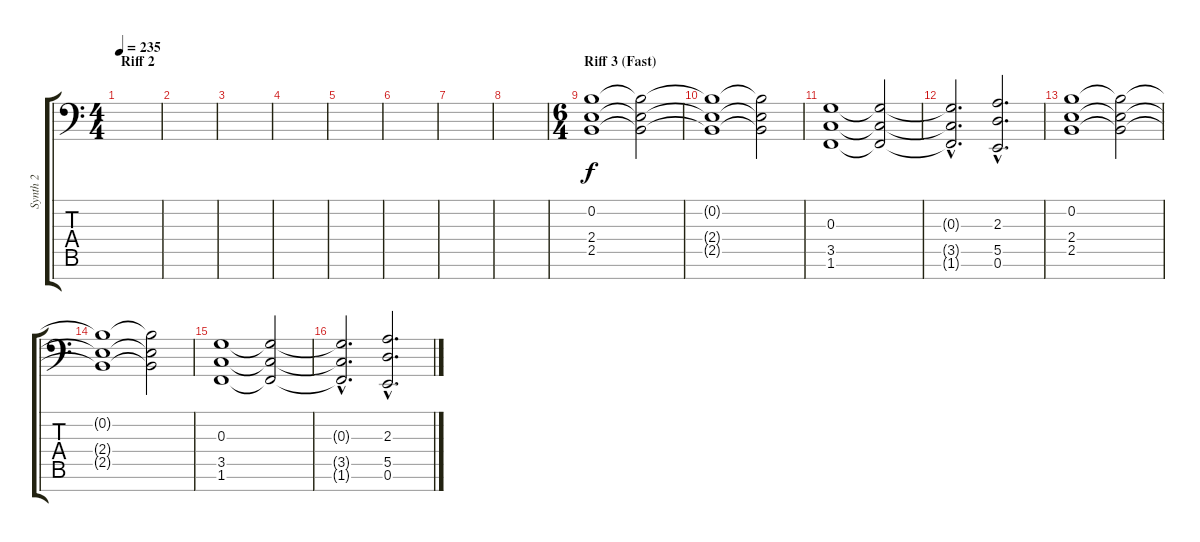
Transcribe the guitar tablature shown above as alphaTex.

\track ("Synth 2" "Synth 2") {instrument choiraahs}
\staff {score tabs}
\tuning (E4 B3 G3 D3 A2 E2 C-1) {hide}
\ts (4 4)
\section ("" "Riff 2")
\tempo 235
\clef f4
\ks c
|
|
|
|
|
|
|
|
\ts (6 4)
\section ("" "Riff 3 (Fast)")
(0.2 2.4 2.5).1 (0.2{t} 2.4{t} 2.5{t}).2 |
(0.2{t} 2.4{t} 2.5{t}).1 (0.2{t} 2.4{t} 2.5{t}).2 |
(0.3 3.5 1.6).1 (0.3{t} 3.5{t} 1.6{t}).2 |
(0.3{hac t} 3.5{hac t} 1.6{hac t}).2{d} (2.3{hac} 5.5{hac} 0.6{hac}).2{d} |
(0.2 2.4 2.5).1 (0.2{t} 2.4{t} 2.5{t}).2 |
(0.2{t} 2.4{t} 2.5{t}).1 (0.2{t} 2.4{t} 2.5{t}).2 |
(0.3 3.5 1.6).1 (0.3{t} 3.5{t} 1.6{t}).2 |
(0.3{hac t} 3.5{hac t} 1.6{hac t}).2{d} (2.3{hac} 5.5{hac} 0.6{hac}).2{d}
